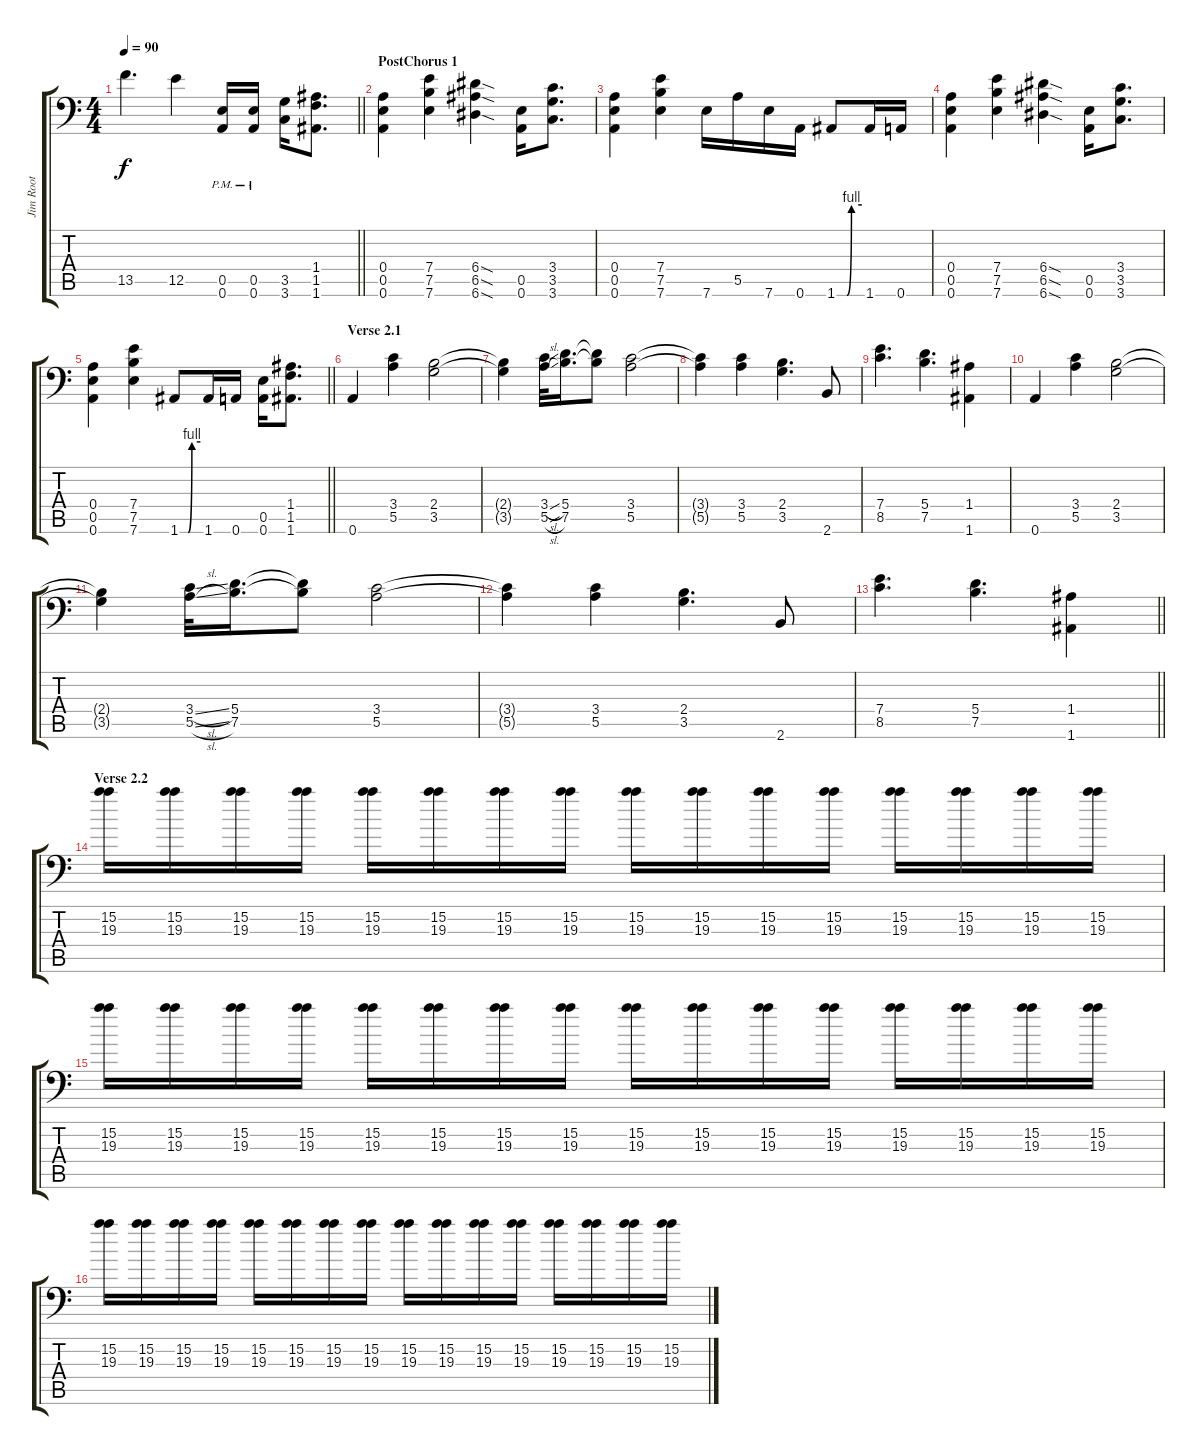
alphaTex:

\track ("Jim Root" "Jim Root") {instrument distortionguitar}
\staff {score tabs}
\tuning (B3 Gb3 D3 A2 E2 A1) {hide}
\ts (4 4)
\tempo 90
\clef f4
\barLineRight lightlight
\ks c
13.5.4{d dy f} 12.5.4 (0.5{pm} 0.6{pm}).16 (0.5{pm} 0.6{pm}).16 (3.5 3.6).16 (1.4 1.5 1.6).8{d} |
\section ("" "PostChorus 1")
(0.4 0.5 0.6).4 (7.4 7.5 7.6).4 (6.4{sod} 6.5{sod} 6.6{sod}).4 (0.5 0.6).16 (3.4 3.5 3.6).8{d} |
(0.4 0.5 0.6).4 (7.4 7.5 7.6).4 7.6.16 5.5.16 7.6.16 0.6.16 1.6{be (custom 0 0 24 0 35 4 60 4)}.8 1.6.16 0.6.16 |
(0.4 0.5 0.6).4 (7.4 7.5 7.6).4 (6.4{sod} 6.5{sod} 6.6{sod}).4 (0.5 0.6).16 (3.4 3.5 3.6).8{d} |
\barLineRight lightlight
(0.4 0.5 0.6).4 (7.4 7.5 7.6).4 1.6{be (custom 0 0 24 0 35 4 60 4)}.8 1.6.16 0.6.16 (0.5 0.6).16 (1.4 1.5 1.6).8{d} |
\section ("" "Verse 2.1")
0.6.4{instrument electricguitarjazz} (3.4 5.5).4 (2.4 3.5).2 |
(2.4{t} 3.5{t}).4 (3.4{sl} 5.5{sl}).32 (5.4 7.5).16{d} (5.4{t} 7.5{t}).8 (3.4 5.5).2 |
(3.4{t} 5.5{t}).4 (3.4 5.5).4 (2.4 3.5).4{d} 2.6.8 |
(7.4 8.5).4{d} (5.4 7.5).4{d} (1.4 1.6).4 |
0.6.4 (3.4 5.5).4 (2.4 3.5).2 |
(2.4{t} 3.5{t}).4 (3.4{sl} 5.5{sl}).32 (5.4 7.5).16{d} (5.4{t} 7.5{t}).8 (3.4 5.5).2 |
(3.4{t} 5.5{t}).4 (3.4 5.5).4 (2.4 3.5).4{d} 2.6.8 |
\barLineRight lightlight
(7.4 8.5).4{d} (5.4 7.5).4{d} (1.4 1.6).4 |
\section ("" "Verse 2.2")
(15.2 19.3).16{volume 2 instrument overdrivenguitar} (15.2 19.3).16{volume 8} (15.2 19.3).16 (15.2 19.3).16 (15.2 19.3).16 (15.2 19.3).16 (15.2 19.3).16 (15.2 19.3).16 (15.2 19.3).16 (15.2 19.3).16 (15.2 19.3).16 (15.2 19.3).16 (15.2 19.3).16 (15.2 19.3).16 (15.2 19.3).16 (15.2 19.3).16 |
(15.2 19.3).16 (15.2 19.3).16 (15.2 19.3).16 (15.2 19.3).16 (15.2 19.3).16 (15.2 19.3).16 (15.2 19.3).16 (15.2 19.3).16 (15.2 19.3).16 (15.2 19.3).16 (15.2 19.3).16 (15.2 19.3).16 (15.2 19.3).16 (15.2 19.3).16 (15.2 19.3).16 (15.2 19.3).16 |
(15.2 19.3).16 (15.2 19.3).16 (15.2 19.3).16 (15.2 19.3).16 (15.2 19.3).16 (15.2 19.3).16 (15.2 19.3).16 (15.2 19.3).16 (15.2 19.3).16 (15.2 19.3).16 (15.2 19.3).16 (15.2 19.3).16 (15.2 19.3).16 (15.2 19.3).16 (15.2 19.3).16 (15.2 19.3).16
